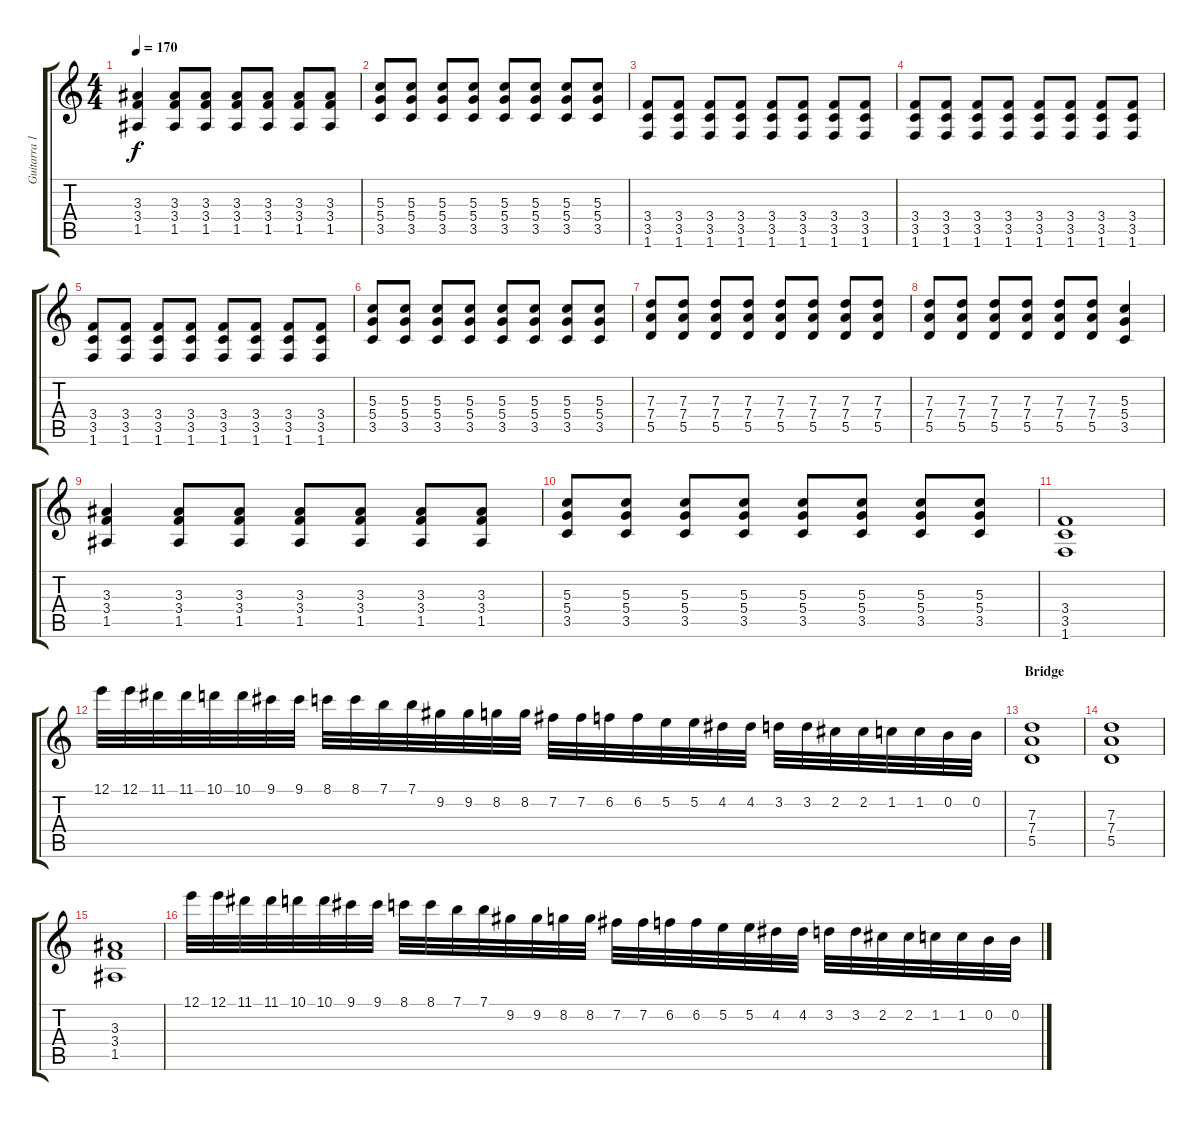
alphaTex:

\track ("Guitarra 1 - Mathias" "Guitarra 1") {instrument distortionguitar}
\staff {score tabs}
\tuning (E4 B3 G3 D3 A2 E2) {hide}
\ts (4 4)
\tempo 170
\clef g2
\ks c
(3.3 3.4 1.5).4{dy f} (3.3 3.4 1.5).8 (3.3 3.4 1.5).8 (3.3 3.4 1.5).8 (3.3 3.4 1.5).8 (3.3 3.4 1.5).8 (3.3 3.4 1.5).8 |
(5.3 5.4 3.5).8 (5.3 5.4 3.5).8 (5.3 5.4 3.5).8 (5.3 5.4 3.5).8 (5.3 5.4 3.5).8 (5.3 5.4 3.5).8 (5.3 5.4 3.5).8 (5.3 5.4 3.5).8 |
(3.4 3.5 1.6).8 (3.4 3.5 1.6).8 (3.4 3.5 1.6).8 (3.4 3.5 1.6).8 (3.4 3.5 1.6).8 (3.4 3.5 1.6).8 (3.4 3.5 1.6).8 (3.4 3.5 1.6).8 |
(3.4 3.5 1.6).8 (3.4 3.5 1.6).8 (3.4 3.5 1.6).8 (3.4 3.5 1.6).8 (3.4 3.5 1.6).8 (3.4 3.5 1.6).8 (3.4 3.5 1.6).8 (3.4 3.5 1.6).8 |
(3.4 3.5 1.6).8 (3.4 3.5 1.6).8 (3.4 3.5 1.6).8 (3.4 3.5 1.6).8 (3.4 3.5 1.6).8 (3.4 3.5 1.6).8 (3.4 3.5 1.6).8 (3.4 3.5 1.6).8 |
(5.3 5.4 3.5).8 (5.3 5.4 3.5).8 (5.3 5.4 3.5).8 (5.3 5.4 3.5).8 (5.3 5.4 3.5).8 (5.3 5.4 3.5).8 (5.3 5.4 3.5).8 (5.3 5.4 3.5).8 |
(7.3 7.4 5.5).8 (7.3 7.4 5.5).8 (7.3 7.4 5.5).8 (7.3 7.4 5.5).8 (7.3 7.4 5.5).8 (7.3 7.4 5.5).8 (7.3 7.4 5.5).8 (7.3 7.4 5.5).8 |
(7.3 7.4 5.5).8 (7.3 7.4 5.5).8 (7.3 7.4 5.5).8 (7.3 7.4 5.5).8 (7.3 7.4 5.5).8 (7.3 7.4 5.5).8 (5.3 5.4 3.5).4 |
(3.3 3.4 1.5).4 (3.3 3.4 1.5).8 (3.3 3.4 1.5).8 (3.3 3.4 1.5).8 (3.3 3.4 1.5).8 (3.3 3.4 1.5).8 (3.3 3.4 1.5).8 |
(5.3 5.4 3.5).8 (5.3 5.4 3.5).8 (5.3 5.4 3.5).8 (5.3 5.4 3.5).8 (5.3 5.4 3.5).8 (5.3 5.4 3.5).8 (5.3 5.4 3.5).8 (5.3 5.4 3.5).8 |
(3.4 3.5 1.6).1 |
12.1.32{volume 16 instrument guitarfretnoise} 12.1.32 11.1.32 11.1.32 10.1.32 10.1.32 9.1.32 9.1.32 8.1.32 8.1.32 7.1.32 7.1.32 9.2.32 9.2.32 8.2.32 8.2.32 7.2.32 7.2.32 6.2.32 6.2.32 5.2.32 5.2.32 4.2.32 4.2.32 3.2.32 3.2.32 2.2.32 2.2.32 1.2.32 1.2.32 0.2.32 0.2.32 |
\section ("" "Bridge")
(7.3 7.4 5.5).1{instrument distortionguitar} |
(7.3 7.4 5.5).1 |
(3.3 3.4 1.5).1 |
12.1.32{volume 16 instrument guitarfretnoise} 12.1.32 11.1.32 11.1.32 10.1.32 10.1.32 9.1.32 9.1.32 8.1.32 8.1.32 7.1.32 7.1.32 9.2.32 9.2.32 8.2.32 8.2.32 7.2.32 7.2.32 6.2.32 6.2.32 5.2.32 5.2.32 4.2.32 4.2.32 3.2.32 3.2.32 2.2.32 2.2.32 1.2.32 1.2.32 0.2.32 0.2.32
